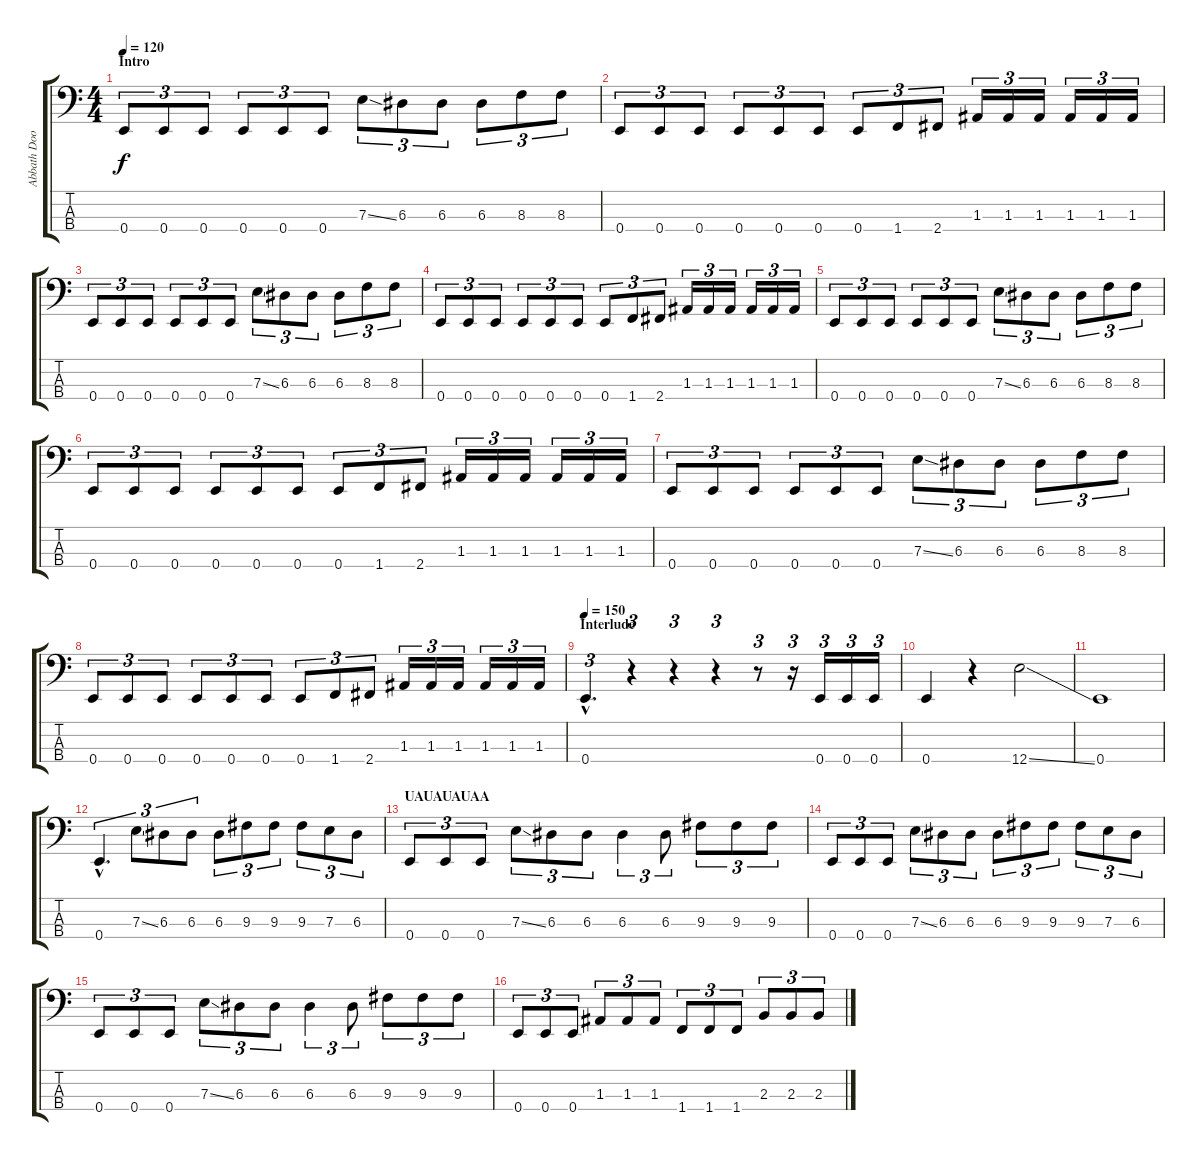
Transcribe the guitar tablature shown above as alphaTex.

\track ("Abbath Doom Occulta" "Abbath Doo") {instrument electricbasspick}
\staff {score tabs}
\tuning (G2 D2 A1 E1) {hide}
\ts (4 4)
\section ("" "Intro")
\tempo 120
\tempo 145
\tempo 120
\clef f4
\ks c
0.4.8{tu (3 2) dy f instrument electricbasspick} 0.4.8{tu (3 2)} 0.4.8{tu (3 2)} 0.4.8{tu (3 2)} 0.4.8{tu (3 2)} 0.4.8{tu (3 2)} 7.3{ss}.8{tu (3 2)} 6.3.8{tu (3 2)} 6.3.8{tu (3 2)} 6.3.8{tu (3 2)} 8.3.8{tu (3 2)} 8.3.8{tu (3 2)} |
0.4.8{tu (3 2)} 0.4.8{tu (3 2)} 0.4.8{tu (3 2)} 0.4.8{tu (3 2)} 0.4.8{tu (3 2)} 0.4.8{tu (3 2)} 0.4.8{tu (3 2)} 1.4.8{tu (3 2)} 2.4.8{tu (3 2)} 1.3.16{tu (3 2)} 1.3.16{tu (3 2)} 1.3.16{tu (3 2)} 1.3.16{tu (3 2)} 1.3.16{tu (3 2)} 1.3.16{tu (3 2)} |
0.4.8{tu (3 2)} 0.4.8{tu (3 2)} 0.4.8{tu (3 2)} 0.4.8{tu (3 2)} 0.4.8{tu (3 2)} 0.4.8{tu (3 2)} 7.3{ss}.8{tu (3 2)} 6.3.8{tu (3 2)} 6.3.8{tu (3 2)} 6.3.8{tu (3 2)} 8.3.8{tu (3 2)} 8.3.8{tu (3 2)} |
0.4.8{tu (3 2)} 0.4.8{tu (3 2)} 0.4.8{tu (3 2)} 0.4.8{tu (3 2)} 0.4.8{tu (3 2)} 0.4.8{tu (3 2)} 0.4.8{tu (3 2)} 1.4.8{tu (3 2)} 2.4.8{tu (3 2)} 1.3.16{tu (3 2)} 1.3.16{tu (3 2)} 1.3.16{tu (3 2)} 1.3.16{tu (3 2)} 1.3.16{tu (3 2)} 1.3.16{tu (3 2)} |
0.4.8{tu (3 2)} 0.4.8{tu (3 2)} 0.4.8{tu (3 2)} 0.4.8{tu (3 2)} 0.4.8{tu (3 2)} 0.4.8{tu (3 2)} 7.3{ss}.8{tu (3 2)} 6.3.8{tu (3 2)} 6.3.8{tu (3 2)} 6.3.8{tu (3 2)} 8.3.8{tu (3 2)} 8.3.8{tu (3 2)} |
0.4.8{tu (3 2)} 0.4.8{tu (3 2)} 0.4.8{tu (3 2)} 0.4.8{tu (3 2)} 0.4.8{tu (3 2)} 0.4.8{tu (3 2)} 0.4.8{tu (3 2)} 1.4.8{tu (3 2)} 2.4.8{tu (3 2)} 1.3.16{tu (3 2)} 1.3.16{tu (3 2)} 1.3.16{tu (3 2)} 1.3.16{tu (3 2)} 1.3.16{tu (3 2)} 1.3.16{tu (3 2)} |
0.4.8{tu (3 2)} 0.4.8{tu (3 2)} 0.4.8{tu (3 2)} 0.4.8{tu (3 2)} 0.4.8{tu (3 2)} 0.4.8{tu (3 2)} 7.3{ss}.8{tu (3 2)} 6.3.8{tu (3 2)} 6.3.8{tu (3 2)} 6.3.8{tu (3 2)} 8.3.8{tu (3 2)} 8.3.8{tu (3 2)} |
0.4.8{tu (3 2)} 0.4.8{tu (3 2)} 0.4.8{tu (3 2)} 0.4.8{tu (3 2)} 0.4.8{tu (3 2)} 0.4.8{tu (3 2)} 0.4.8{tu (3 2)} 1.4.8{tu (3 2)} 2.4.8{tu (3 2)} 1.3.16{tu (3 2)} 1.3.16{tu (3 2)} 1.3.16{tu (3 2)} 1.3.16{tu (3 2)} 1.3.16{tu (3 2)} 1.3.16{tu (3 2)} |
\section ("" "Interlude")
\tempo 150
0.4{hac}.4{d tu (3 2)} r.4{tu (3 2)} r.4{tu (3 2)} r.4{tu (3 2)} r.8{tu (3 2)} r.16{tu (3 2)} 0.4.16{tu (3 2)} 0.4.16{tu (3 2)} 0.4.16{tu (3 2)} |
0.4.4 r.4 12.4{ss}.2 |
0.4.1 |
0.4{hac}.4{d tu (3 2)} 7.3{ss}.8{tu (3 2)} 6.3.8{tu (3 2)} 6.3.8{tu (3 2)} 6.3.8{tu (3 2)} 9.3.8{tu (3 2)} 9.3.8{tu (3 2)} 9.3.8{tu (3 2)} 7.3.8{tu (3 2)} 6.3.8{tu (3 2)} |
\section ("" "UAUAUAUAA")
0.4.8{tu (3 2)} 0.4.8{tu (3 2)} 0.4.8{tu (3 2)} 7.3{ss}.8{tu (3 2)} 6.3.8{tu (3 2)} 6.3.8{tu (3 2)} 6.3.4{tu (3 2)} 6.3.8{tu (3 2)} 9.3.8{tu (3 2)} 9.3.8{tu (3 2)} 9.3.8{tu (3 2)} |
0.4.8{tu (3 2)} 0.4.8{tu (3 2)} 0.4.8{tu (3 2)} 7.3{ss}.8{tu (3 2)} 6.3.8{tu (3 2)} 6.3.8{tu (3 2)} 6.3.8{tu (3 2)} 9.3.8{tu (3 2)} 9.3.8{tu (3 2)} 9.3.8{tu (3 2)} 7.3.8{tu (3 2)} 6.3.8{tu (3 2)} |
0.4.8{tu (3 2)} 0.4.8{tu (3 2)} 0.4.8{tu (3 2)} 7.3{ss}.8{tu (3 2)} 6.3.8{tu (3 2)} 6.3.8{tu (3 2)} 6.3.4{tu (3 2)} 6.3.8{tu (3 2)} 9.3.8{tu (3 2)} 9.3.8{tu (3 2)} 9.3.8{tu (3 2)} |
0.4.8{tu (3 2)} 0.4.8{tu (3 2)} 0.4.8{tu (3 2)} 1.3.8{tu (3 2)} 1.3.8{tu (3 2)} 1.3.8{tu (3 2)} 1.4.8{tu (3 2)} 1.4.8{tu (3 2)} 1.4.8{tu (3 2)} 2.3.8{tu (3 2)} 2.3.8{tu (3 2)} 2.3.8{tu (3 2)}
